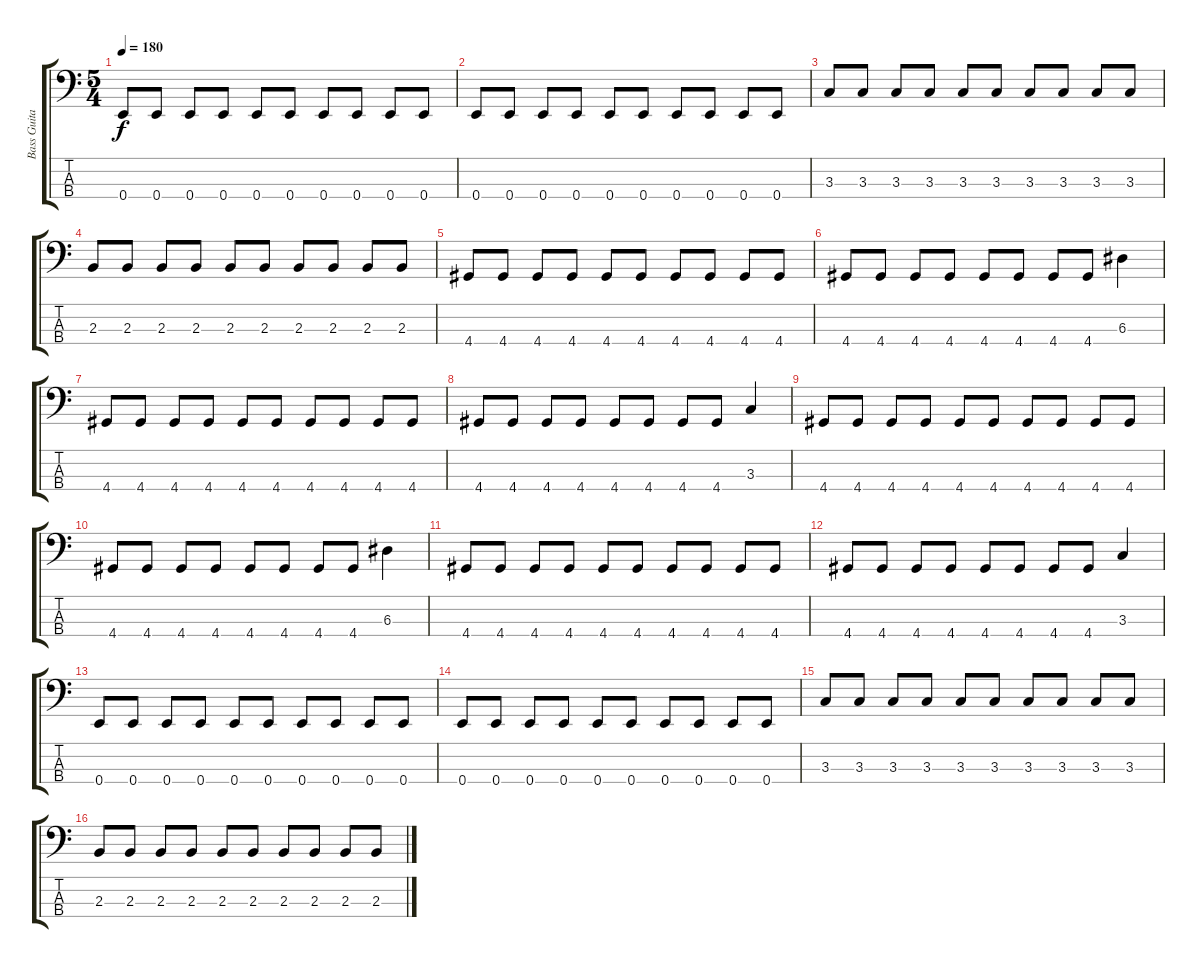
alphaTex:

\track ("Bass Guitar" "Bass Guita") {instrument electricbassfinger}
\staff {score tabs}
\tuning (G2 D2 A1 E1) {hide}
\ts (5 4)
\tempo 180
\clef f4
\ks c
0.4.8{dy f} 0.4.8 0.4.8 0.4.8 0.4.8 0.4.8 0.4.8 0.4.8 0.4.8 0.4.8 |
0.4.8 0.4.8 0.4.8 0.4.8 0.4.8 0.4.8 0.4.8 0.4.8 0.4.8 0.4.8 |
3.3.8 3.3.8 3.3.8 3.3.8 3.3.8 3.3.8 3.3.8 3.3.8 3.3.8 3.3.8 |
2.3.8 2.3.8 2.3.8 2.3.8 2.3.8 2.3.8 2.3.8 2.3.8 2.3.8 2.3.8 |
4.4.8 4.4.8 4.4.8 4.4.8 4.4.8 4.4.8 4.4.8 4.4.8 4.4.8 4.4.8 |
4.4.8 4.4.8 4.4.8 4.4.8 4.4.8 4.4.8 4.4.8 4.4.8 6.3.4 |
4.4.8 4.4.8 4.4.8 4.4.8 4.4.8 4.4.8 4.4.8 4.4.8 4.4.8 4.4.8 |
4.4.8 4.4.8 4.4.8 4.4.8 4.4.8 4.4.8 4.4.8 4.4.8 3.3.4 |
4.4.8 4.4.8 4.4.8 4.4.8 4.4.8 4.4.8 4.4.8 4.4.8 4.4.8 4.4.8 |
4.4.8 4.4.8 4.4.8 4.4.8 4.4.8 4.4.8 4.4.8 4.4.8 6.3.4 |
4.4.8 4.4.8 4.4.8 4.4.8 4.4.8 4.4.8 4.4.8 4.4.8 4.4.8 4.4.8 |
4.4.8 4.4.8 4.4.8 4.4.8 4.4.8 4.4.8 4.4.8 4.4.8 3.3.4 |
0.4.8 0.4.8 0.4.8 0.4.8 0.4.8 0.4.8 0.4.8 0.4.8 0.4.8 0.4.8 |
0.4.8 0.4.8 0.4.8 0.4.8 0.4.8 0.4.8 0.4.8 0.4.8 0.4.8 0.4.8 |
3.3.8 3.3.8 3.3.8 3.3.8 3.3.8 3.3.8 3.3.8 3.3.8 3.3.8 3.3.8 |
2.3.8 2.3.8 2.3.8 2.3.8 2.3.8 2.3.8 2.3.8 2.3.8 2.3.8 2.3.8
